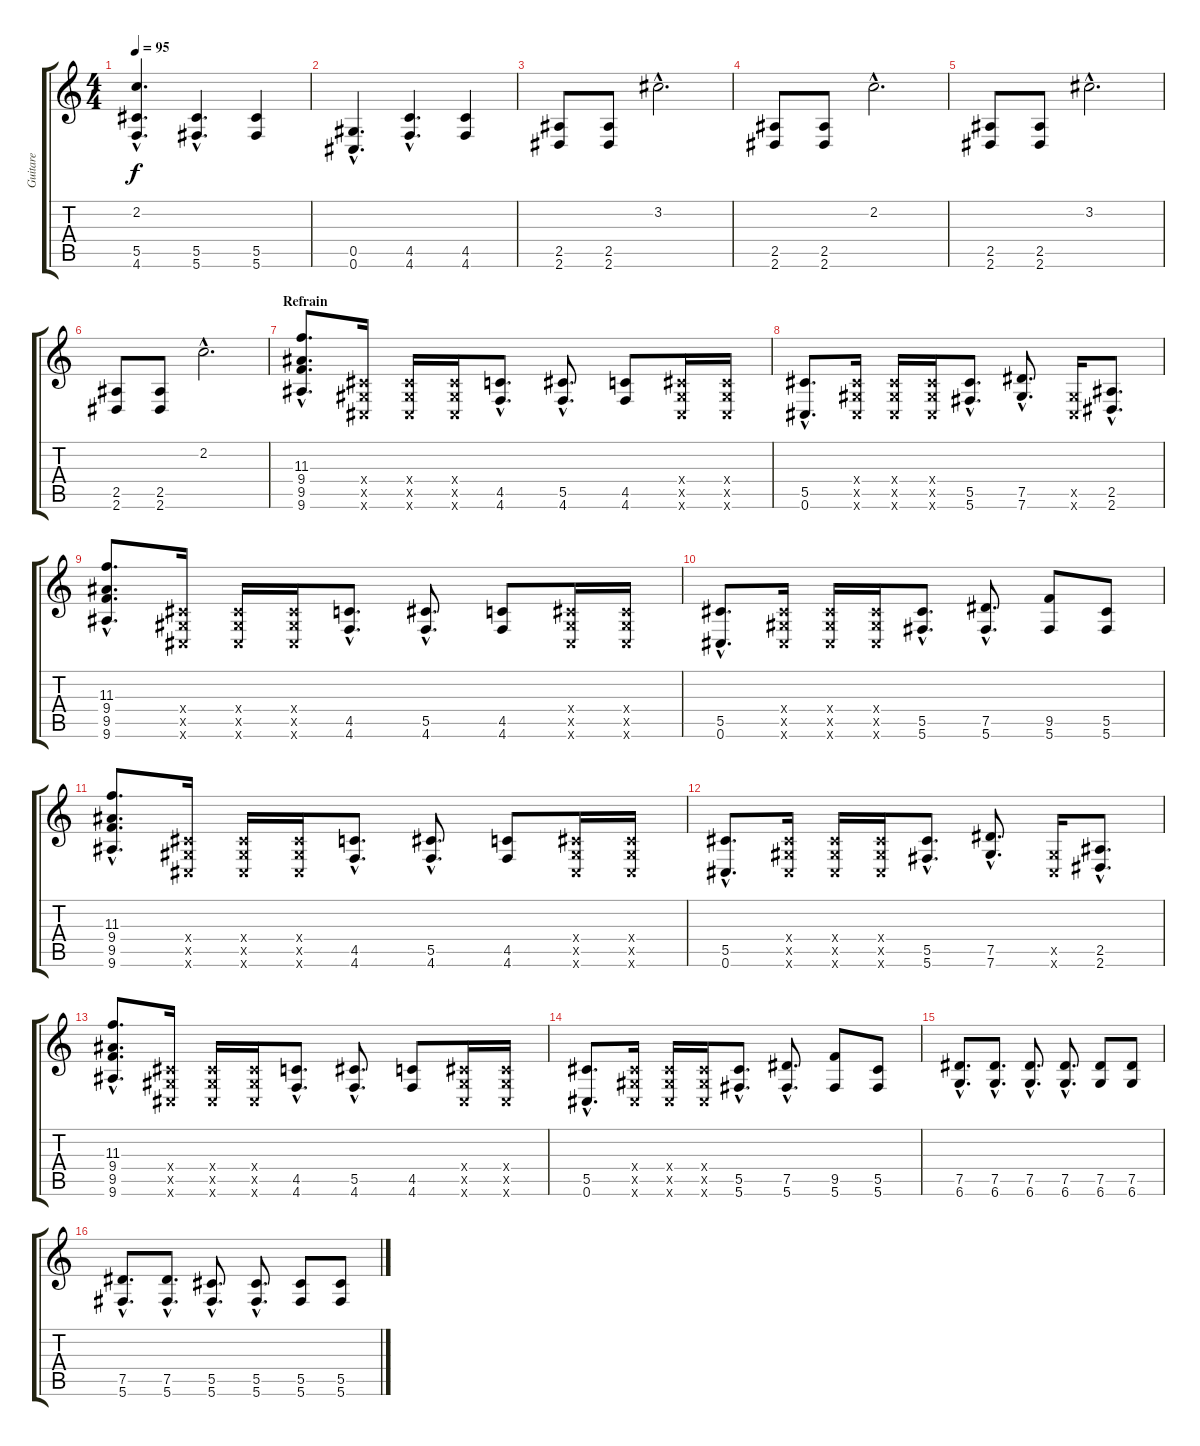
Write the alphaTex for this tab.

\track ("Guitare" "Guitare") {instrument overdrivenguitar}
\staff {score tabs}
\tuning (Eb4 Bb3 Gb3 Db3 Ab2 Db2) {hide}
\ts (4 4)
\tempo 95
\clef g2
\ks c
(2.2{hac t} 5.5{hac} 4.6{hac}).4{d dy f} (5.5{hac} 5.6{hac}).4{d} (5.5 5.6).4 |
(0.5{hac} 0.6{hac}).4{d} (4.5{hac} 4.6{hac}).4{d} (4.5 4.6).4 |
(2.5 2.6).8 (2.5 2.6).8 3.2{hac}.2{d instrument electricguitarjazz} |
(2.5 2.6).8{instrument distortionguitar} (2.5 2.6).8 2.2{hac}.2{d instrument electricguitarjazz} |
(2.5 2.6).8{instrument distortionguitar} (2.5 2.6).8 3.2{hac}.2{d instrument electricguitarjazz} |
(2.5 2.6).8{instrument distortionguitar} (2.5 2.6).8 2.2{hac}.2{d instrument electricguitarjazz} |
\section ("" "Refrain")
(11.3{hac} 9.4{hac} 9.5{hac} 9.6{hac}).8{d balance 8 instrument distortionguitar} (0.4{x} 0.5{x} 0.6{x}).16 (0.4{x} 0.5{x} 0.6{x}).16 (0.4{x} 0.5{x} 0.6{x}).16 (4.5{hac} 4.6{hac}).8{d} (5.5{hac} 4.6{hac}).8{d} (4.5 4.6).8 (0.4{x} 0.5{x} 0.6{x}).16 (0.4{x} 0.5{x} 0.6{x}).16 |
(5.5{hac} 0.6{hac}).8{d} (0.4{x} 0.5{x} 0.6{x}).16 (0.4{x} 0.5{x} 0.6{x}).16 (0.4{x} 0.5{x} 0.6{x}).16 (5.5{hac} 5.6{hac}).8{d} (7.5{hac} 7.6{hac}).8{d} (0.5{x} 0.6{x}).16 (2.5{hac} 2.6{hac}).8{d} |
(11.3{hac} 9.4{hac} 9.5{hac} 9.6{hac}).8{d} (0.4{x} 0.5{x} 0.6{x}).16 (0.4{x} 0.5{x} 0.6{x}).16 (0.4{x} 0.5{x} 0.6{x}).16 (4.5{hac} 4.6{hac}).8{d} (5.5{hac} 4.6{hac}).8{d} (4.5 4.6).8 (0.4{x} 0.5{x} 0.6{x}).16 (0.4{x} 0.5{x} 0.6{x}).16 |
(5.5{hac} 0.6{hac}).8{d} (0.4{x} 0.5{x} 0.6{x}).16 (0.4{x} 0.5{x} 0.6{x}).16 (0.4{x} 0.5{x} 0.6{x}).16 (5.5{hac} 5.6{hac}).8{d} (7.5{hac} 5.6{hac}).8{d} (9.5 5.6).8 (5.5 5.6).8 |
(11.3{hac} 9.4{hac} 9.5{hac} 9.6{hac}).8{d balance 8} (0.4{x} 0.5{x} 0.6{x}).16 (0.4{x} 0.5{x} 0.6{x}).16 (0.4{x} 0.5{x} 0.6{x}).16 (4.5{hac} 4.6{hac}).8{d} (5.5{hac} 4.6{hac}).8{d} (4.5 4.6).8 (0.4{x} 0.5{x} 0.6{x}).16 (0.4{x} 0.5{x} 0.6{x}).16 |
(5.5{hac} 0.6{hac}).8{d} (0.4{x} 0.5{x} 0.6{x}).16 (0.4{x} 0.5{x} 0.6{x}).16 (0.4{x} 0.5{x} 0.6{x}).16 (5.5{hac} 5.6{hac}).8{d} (7.5{hac} 7.6{hac}).8{d} (0.5{x} 0.6{x}).16 (2.5{hac} 2.6{hac}).8{d} |
(11.3{hac} 9.4{hac} 9.5{hac} 9.6{hac}).8{d} (0.4{x} 0.5{x} 0.6{x}).16 (0.4{x} 0.5{x} 0.6{x}).16 (0.4{x} 0.5{x} 0.6{x}).16 (4.5{hac} 4.6{hac}).8{d} (5.5{hac} 4.6{hac}).8{d} (4.5 4.6).8 (0.4{x} 0.5{x} 0.6{x}).16 (0.4{x} 0.5{x} 0.6{x}).16 |
(5.5{hac} 0.6{hac}).8{d} (0.4{x} 0.5{x} 0.6{x}).16 (0.4{x} 0.5{x} 0.6{x}).16 (0.4{x} 0.5{x} 0.6{x}).16 (5.5{hac} 5.6{hac}).8{d} (7.5{hac} 5.6{hac}).8{d} (9.5 5.6).8 (5.5 5.6).8 |
(7.5{hac} 6.6{hac}).8{d} (7.5{hac} 6.6{hac}).8{d} (7.5{hac} 6.6{hac}).8{d} (7.5{hac} 6.6{hac}).8{d} (7.5 6.6).8 (7.5 6.6).8 |
(7.5{hac} 5.6{hac}).8{d} (7.5{hac} 5.6{hac}).8{d} (5.5{hac} 5.6{hac}).8{d} (5.5{hac} 5.6{hac}).8{d} (5.5 5.6).8 (5.5 5.6).8
